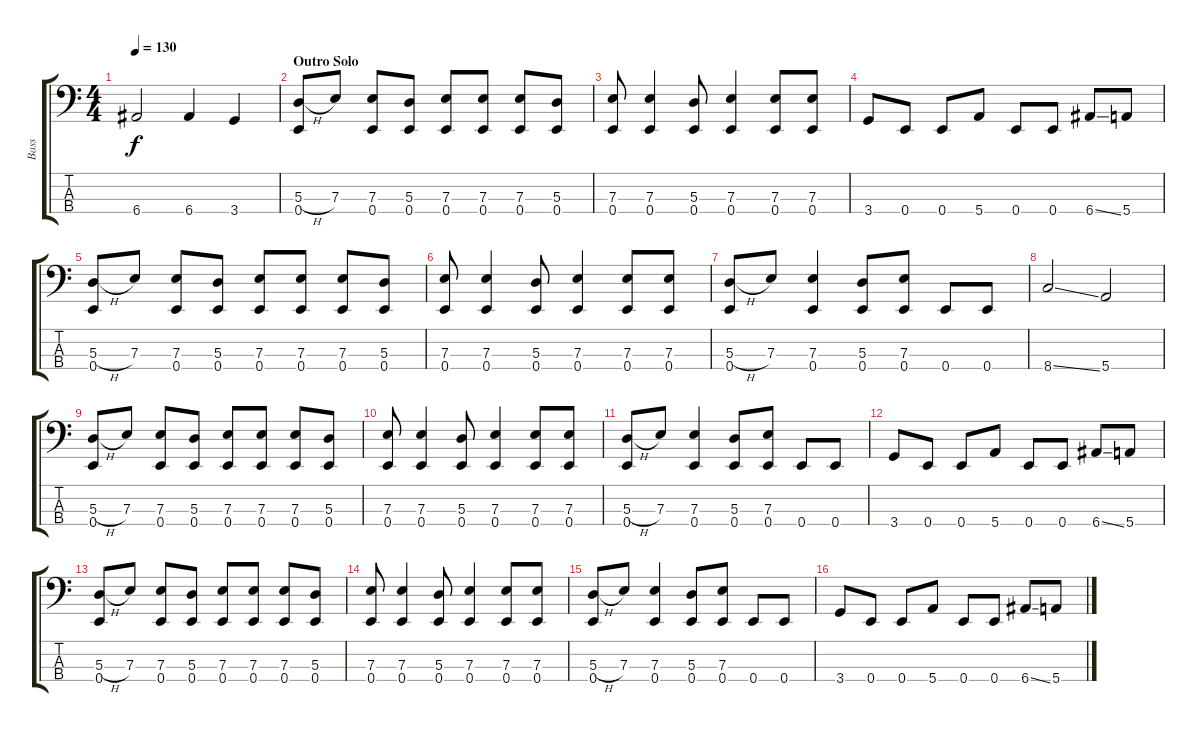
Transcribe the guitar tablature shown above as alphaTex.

\track ("Bass" "Bass") {instrument electricbasspick}
\staff {score tabs}
\tuning (G2 D2 A1 E1) {hide}
\ts (4 4)
\tempo 130
\clef f4
\ks c
6.4.2{dy f} 6.4.4 3.4.4 |
\section ("" "Outro Solo")
(5.3{h} 0.4).8 7.3.8 (7.3 0.4).8 (5.3 0.4).8 (7.3 0.4).8 (7.3 0.4).8 (7.3 0.4).8 (5.3 0.4).8 |
(7.3 0.4).8 (7.3 0.4).4 (5.3 0.4).8 (7.3 0.4).4 (7.3 0.4).8 (7.3 0.4).8 |
3.4.8 0.4.8 0.4.8 5.4.8 0.4.8 0.4.8 6.4{ss}.8 5.4.8 |
(5.3{h} 0.4).8 7.3.8 (7.3 0.4).8 (5.3 0.4).8 (7.3 0.4).8 (7.3 0.4).8 (7.3 0.4).8 (5.3 0.4).8 |
(7.3 0.4).8 (7.3 0.4).4 (5.3 0.4).8 (7.3 0.4).4 (7.3 0.4).8 (7.3 0.4).8 |
(5.3{h} 0.4).8 7.3.8 (7.3 0.4).4 (5.3 0.4).8 (7.3 0.4).8 0.4.8 0.4.8 |
8.4{ss}.2 5.4.2 |
(5.3{h} 0.4).8 7.3.8 (7.3 0.4).8 (5.3 0.4).8 (7.3 0.4).8 (7.3 0.4).8 (7.3 0.4).8 (5.3 0.4).8 |
(7.3 0.4).8 (7.3 0.4).4 (5.3 0.4).8 (7.3 0.4).4 (7.3 0.4).8 (7.3 0.4).8 |
(5.3{h} 0.4).8 7.3.8 (7.3 0.4).4 (5.3 0.4).8 (7.3 0.4).8 0.4.8 0.4.8 |
3.4.8 0.4.8 0.4.8 5.4.8 0.4.8 0.4.8 6.4{ss}.8 5.4.8 |
(5.3{h} 0.4).8 7.3.8 (7.3 0.4).8 (5.3 0.4).8 (7.3 0.4).8 (7.3 0.4).8 (7.3 0.4).8 (5.3 0.4).8 |
(7.3 0.4).8 (7.3 0.4).4 (5.3 0.4).8 (7.3 0.4).4 (7.3 0.4).8 (7.3 0.4).8 |
(5.3{h} 0.4).8 7.3.8 (7.3 0.4).4 (5.3 0.4).8 (7.3 0.4).8 0.4.8 0.4.8 |
3.4.8 0.4.8 0.4.8 5.4.8 0.4.8 0.4.8 6.4{ss}.8 5.4.8
